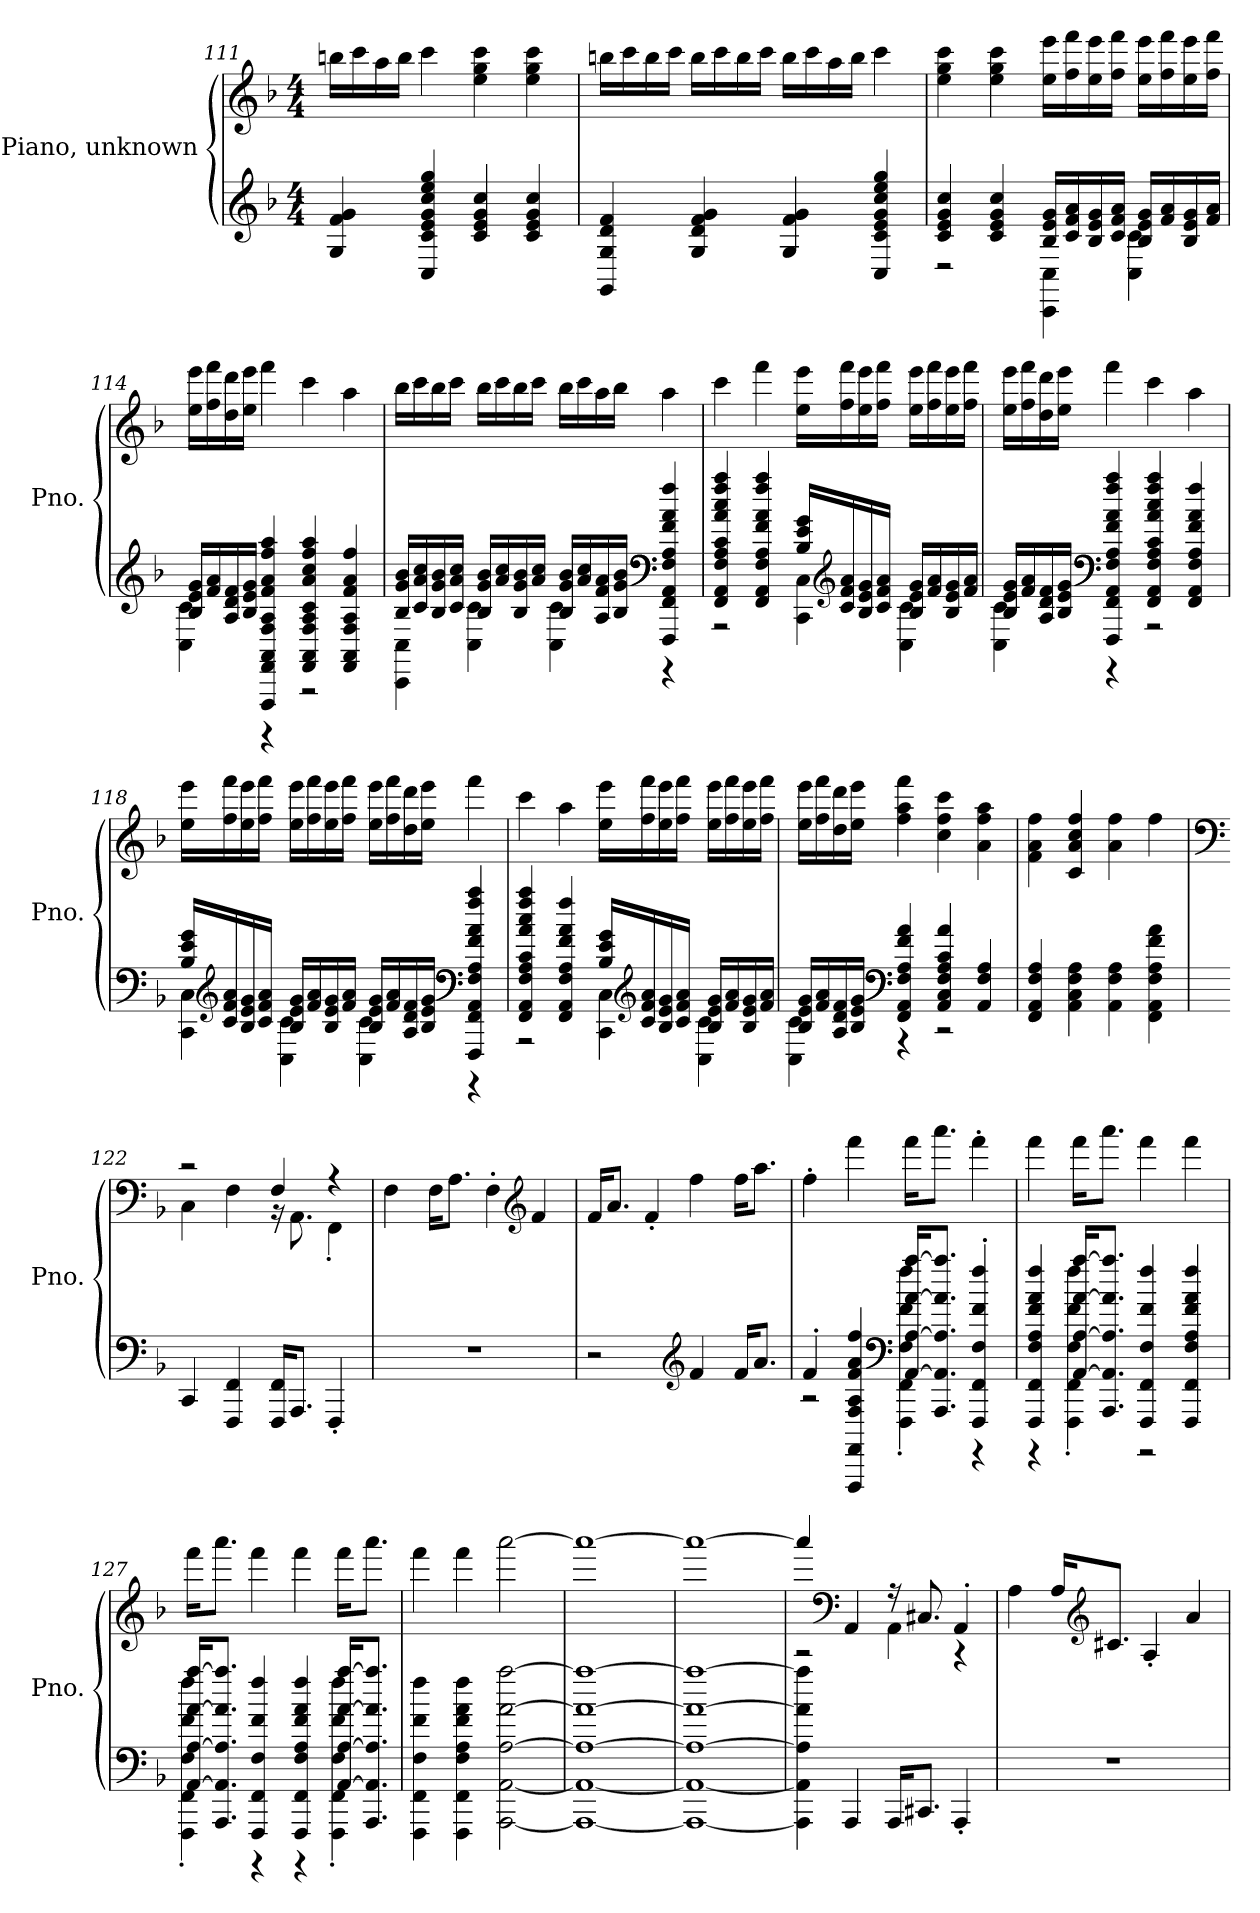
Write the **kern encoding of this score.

**kern	**kern
*part1	*part1
*staff2	*staff1
*I"Piano, unknown	*
*I'Pno.	*
*clefG2	*clefG2
*k[b-]	*k[b-]
*M4/4	*M4/4
=111	=111
4G/ 4f/ 4g/	16bbn\LL
.	16ccc\
.	16aa\
.	16bb\JJ
4C/ 4c/ 4e/ 4g/ 4cc/ 4ee/ 4gg/	4ccc\
4c/ 4e/ 4g/ 4cc/	4ee\ 4gg\ 4ccc\
4c/ 4e/ 4g/ 4cc/	4ee\ 4gg\ 4ccc\
=112	=112
4GG/ 4G/ 4d/ 4f/	16bbn\LL
.	16ccc\
.	16bb\
.	16ccc\JJ
4G/ 4d/ 4f/ 4g/	16bb\LL
.	16ccc\
.	16bb\
.	16ccc\JJ
4G/ 4f/ 4g/	16bb\LL
.	16ccc\
.	16aa\
.	16bb\JJ
4C/ 4c/ 4e/ 4g/ 4cc/ 4ee/ 4gg/	4ccc\
!!LO:LB:g=z
=113	=113
*^	*
4c/ 4e/ 4g/ 4cc/	2r	4ee\ 4gg\ 4ccc\
4c/ 4e/ 4g/ 4cc/	.	4ee\ 4gg\ 4ccc\
16B-/ 16e/ 16g/LL	4CC\ 4C\	16ee\ 16eee\LL
16c/ 16f/ 16a/	.	16ff\ 16fff\
16B-/ 16e/ 16g/	.	16ee\ 16eee\
16c/ 16f/ 16a/JJ	.	16ff\ 16fff\JJ
16B-/ 16e/ 16g/LL	4C\ 4c\	16ee\ 16eee\LL
16f/ 16a/	.	16ff\ 16fff\
16B-/ 16e/ 16g/	.	16ee\ 16eee\
16f/ 16a/JJ	.	16ff\ 16fff\JJ
=114	=114	=114
16B-/ 16e/ 16g/LL	4C\ 4c\	16ee\ 16eee\LL
16f/ 16a/	.	16ff\ 16fff\
16A/ 16d/ 16f/	.	16dd\ 16ddd\
16B-/ 16e/ 16g/JJ	.	16ee\ 16eee\JJ
4FFF/ 4FF/ 4AA/ 4F/ 4A/ 4f/ 4a/ 4ff/ 4aa/	4r	4fff\
4FF/ 4AA/ 4F/ 4A/ 4c/ 4a/ 4cc/ 4ff/ 4aa/	2r	4ccc\
4FF/ 4AA/ 4F/ 4A/ 4f/ 4a/ 4ff/	.	4aa\
=115	=115	=115
16B-/ 16g/ 16b-/LL	4CC\ 4C\	16bb-\LL
16c/ 16a/ 16cc/	.	16ccc\
16B-/ 16g/ 16b-/	.	16bb-\
16c/ 16a/ 16cc/JJ	.	16ccc\JJ
16B-/ 16g/ 16b-/LL	4C\ 4c\	16bb-\LL
16a/ 16cc/	.	16ccc\
16B-/ 16g/ 16b-/	.	16bb-\
16a/ 16cc/JJ	.	16ccc\JJ
16B-/ 16g/ 16b-/LL	4C\ 4c\	16bb-\LL
16a/ 16cc/	.	16ccc\
16A/ 16f/ 16a/	.	16aa\
16B-/ 16g/ 16b-/JJ	.	16bb-\JJ
*clefF4	*	*
4FFF/ 4FF/ 4AA/ 4F/ 4A/ 4f/ 4a/ 4ff/	4r	4aa\
!!LO:PB:g=z
=116	=116	=116
4FF/ 4AA/ 4F/ 4A/ 4c/ 4a/ 4cc/ 4ff/ 4aa/	2r	4ccc\
4FF/ 4AA/ 4F/ 4A/ 4f/ 4a/ 4ff/ 4aa/	.	4fff\
16B-/ 16e/ 16g/LL	4CC\ 4C\	16ee\ 16eee\LL
*clefG2	*	*
16c/ 16f/ 16a/	.	16ff\ 16fff\
16B-/ 16e/ 16g/	.	16ee\ 16eee\
16c/ 16f/ 16a/JJ	.	16ff\ 16fff\JJ
16B-/ 16e/ 16g/LL	4C\ 4c\	16ee\ 16eee\LL
16f/ 16a/	.	16ff\ 16fff\
16B-/ 16e/ 16g/	.	16ee\ 16eee\
16f/ 16a/JJ	.	16ff\ 16fff\JJ
=117	=117	=117
16B-/ 16e/ 16g/LL	4C\ 4c\	16ee\ 16eee\LL
16f/ 16a/	.	16ff\ 16fff\
16A/ 16d/ 16f/	.	16dd\ 16ddd\
16B-/ 16e/ 16g/JJ	.	16ee\ 16eee\JJ
*clefF4	*	*
4FFF/ 4FF/ 4AA/ 4F/ 4A/ 4f/ 4a/ 4ff/ 4aa/	4r	4fff\
4FF/ 4AA/ 4F/ 4A/ 4c/ 4a/ 4cc/ 4ff/ 4aa/	2r	4ccc\
4FF/ 4AA/ 4F/ 4A/ 4f/ 4a/ 4ff/	.	4aa\
!!LO:LB:g=z
=118	=118	=118
16B-/ 16e/ 16g/LL	4CC\ 4C\	16ee\ 16eee\LL
*clefG2	*	*
16c/ 16f/ 16a/	.	16ff\ 16fff\
16B-/ 16e/ 16g/	.	16ee\ 16eee\
16c/ 16f/ 16a/JJ	.	16ff\ 16fff\JJ
16B-/ 16e/ 16g/LL	4C\ 4c\	16ee\ 16eee\LL
16f/ 16a/	.	16ff\ 16fff\
16B-/ 16e/ 16g/	.	16ee\ 16eee\
16f/ 16a/JJ	.	16ff\ 16fff\JJ
16B-/ 16e/ 16g/LL	4C\ 4c\	16ee\ 16eee\LL
16f/ 16a/	.	16ff\ 16fff\
16A/ 16d/ 16f/	.	16dd\ 16ddd\
16B-/ 16e/ 16g/JJ	.	16ee\ 16eee\JJ
*clefF4	*	*
4FFF/ 4FF/ 4AA/ 4F/ 4A/ 4f/ 4a/ 4ff/ 4aa/	4r	4fff\
=119	=119	=119
4FF/ 4AA/ 4F/ 4A/ 4c/ 4a/ 4cc/ 4ff/ 4aa/	2r	4ccc\
4FF/ 4AA/ 4F/ 4A/ 4f/ 4a/ 4ff/	.	4aa\
16B-/ 16e/ 16g/LL	4CC\ 4C\	16ee\ 16eee\LL
*clefG2	*	*
16c/ 16f/ 16a/	.	16ff\ 16fff\
16B-/ 16e/ 16g/	.	16ee\ 16eee\
16c/ 16f/ 16a/JJ	.	16ff\ 16fff\JJ
16B-/ 16e/ 16g/LL	4C\ 4c\	16ee\ 16eee\LL
16f/ 16a/	.	16ff\ 16fff\
16B-/ 16e/ 16g/	.	16ee\ 16eee\
16f/ 16a/JJ	.	16ff\ 16fff\JJ
!!LO:LB:g=z
=120	=120	=120
16B-/ 16e/ 16g/LL	4C\ 4c\	16ee\ 16eee\LL
16f/ 16a/	.	16ff\ 16fff\
16A/ 16d/ 16f/	.	16dd\ 16ddd\
16B-/ 16e/ 16g/JJ	.	16ee\ 16eee\JJ
*clefF4	*	*
4FF/ 4AA/ 4F/ 4A/ 4f/ 4a/	4r	4ff\ 4aa\ 4fff\
4AA/ 4C/ 4F/ 4A/ 4c/ 4a/	2r	4cc\ 4ff\ 4ccc\
4AA/ 4F/ 4A/	.	4a\ 4ff\ 4aa\
*v	*v	*
=121	=121
4FF/ 4AA/ 4F/ 4A/	4f\ 4a\ 4ff\
4AA\ 4C\ 4F\ 4A\	4c/ 4a/ 4cc/ 4ff/
4AA\ 4F\ 4A\	4a\ 4ff\
4FF\ 4AA\ 4F\ 4A\ 4f\ 4a\	4ff\
=122	=122
*	*clefF4
*	*^
4CC/	2r	4C\
4FFF/ 4FF/	.	4F\
16FFF/ 16FF/KL	4F/	16r
8.AAA/J	.	8.AA\
4FFF'/	4r	4FF'\
*	*v	*v
=123	=123
1r	4F\
.	16F\KL
.	8.A\J
.	4F'\
*	*clefG2
.	4f/
=124	=124
2r	16f/KL
.	8.a/J
.	4f'/
*clefG2	*
4f/	4ff\
16f/KL	16ff\KL
8.a/J	8.aa\J
!!LO:LB:g=z
=125	=125
*^	*
4f'/	2r	4ff'\
4FFF/ 4FF/ 4F/ 4A/ 4f/ 4a/ 4ff/	.	4fff\
*clefF4	*	*
[16AA/ [16A/ [16a/ [16aa/KL	4FFF\' 4FF\' 4F\' 4f\' 4ff\'	16fff\KL
8.AAA/ 8.AA/] 8.A/] 8.a/] 8.aa/]J	.	8.aaa\J
4FFF/' 4FF/' 4F/' 4f/' 4ff/'	4r	4fff'\
=126	=126	=126
4FFF/ 4FF/ 4F/ 4A/ 4f/ 4a/ 4ff/	4r	4fff\
[16AA/ [16A/ [16a/ [16aa/KL	4FFF\' 4FF\' 4F\' 4f\' 4ff\'	16fff\KL
8.AAA/ 8.AA/] 8.A/] 8.a/] 8.aa/]J	.	8.aaa\J
4FFF/ 4FF/ 4F/ 4f/ 4ff/	2r	4fff\
4FFF/ 4FF/ 4F/ 4A/ 4f/ 4a/ 4ff/	.	4fff\
=127	=127	=127
[16AA/ [16A/ [16a/ [16aa/KL	4FFF\' 4FF\' 4F\' 4f\' 4ff\'	16fff\KL
8.AAA/ 8.AA/] 8.A/] 8.a/] 8.aa/]J	.	8.aaa\J
4FFF/ 4FF/ 4F/ 4f/ 4ff/	4r	4fff\
4FFF/ 4FF/ 4F/ 4A/ 4f/ 4a/ 4ff/	4r	4fff\
[16AA/ [16A/ [16a/ [16aa/KL	4FFF\' 4FF\' 4F\' 4f\' 4ff\'	16fff\KL
8.AAA/ 8.AA/] 8.A/] 8.a/] 8.aa/]J	.	8.aaa\J
*v	*v	*
=128	=128
4FFF\ 4FF\ 4F\ 4f\ 4ff\	4fff\
4FFF\ 4FF\ 4F\ 4A\ 4f\ 4a\ 4ff\	4fff\
[2AAA\ [2AA\ [2A\ [2a\ [2aa\	[2aaa\
=129	=129
1AAA_ 1AA_ 1A_ 1a_ 1aa_	1aaa_
=130	=130
1AAA_ 1AA_ 1A_ 1a_ 1aa_	1aaa_
!!LO:LB:g=z
=131	=131
*	*^
4AAA\] 4AA\] 4A\] 4a\] 4aa\]	4aaa/]	2r
*	*clefF4	*
4AAA/	4AA/	.
16AAA/KL	16r	4AA\
8.CC#X/J	8.C#X/	.
4AAA'/	4AA'/	4r
*	*v	*v
=132	=132
1r	4A\
.	16A/KL
*	*clefG2
.	8.c#X/J
.	4A'/
.	4a/
=	=
*-	*-
